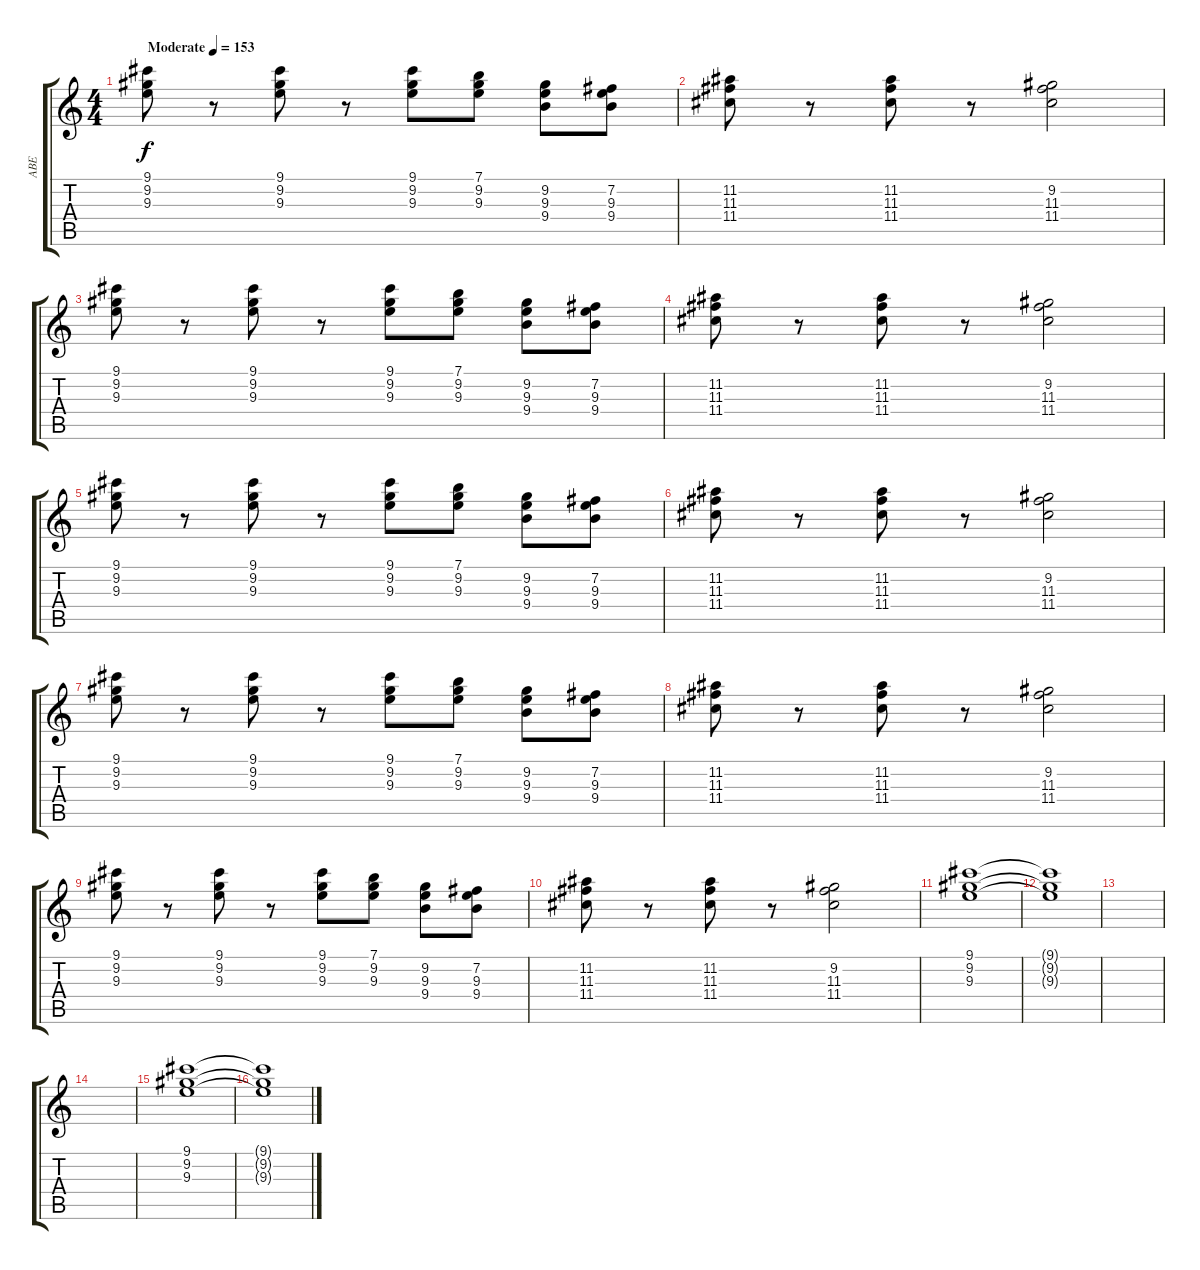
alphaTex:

\track ("ABE" "ABE") {instrument electricguitarclean}
\staff {score tabs}
\tuning (E4 B3 G3 D3 A2 E2) {hide}
\ts (4 4)
\tempo (153 "Moderate")
\clef g2
\ks c
(9.1 9.2 9.3).8{dy f instrument electricguitarclean} r.8 (9.1 9.2 9.3).8 r.8 (9.1 9.2 9.3).8 (7.1 9.2 9.3).8 (9.2 9.3 9.4).8 (7.2 9.3 9.4).8 |
(11.2 11.3 11.4).8 r.8 (11.2 11.3 11.4).8 r.8 (9.2 11.3 11.4).2 |
(9.1 9.2 9.3).8 r.8 (9.1 9.2 9.3).8 r.8 (9.1 9.2 9.3).8 (7.1 9.2 9.3).8 (9.2 9.3 9.4).8 (7.2 9.3 9.4).8 |
(11.2 11.3 11.4).8 r.8 (11.2 11.3 11.4).8 r.8 (9.2 11.3 11.4).2 |
(9.1 9.2 9.3).8 r.8 (9.1 9.2 9.3).8 r.8 (9.1 9.2 9.3).8 (7.1 9.2 9.3).8 (9.2 9.3 9.4).8 (7.2 9.3 9.4).8 |
(11.2 11.3 11.4).8 r.8 (11.2 11.3 11.4).8 r.8 (9.2 11.3 11.4).2 |
(9.1 9.2 9.3).8 r.8 (9.1 9.2 9.3).8 r.8 (9.1 9.2 9.3).8 (7.1 9.2 9.3).8 (9.2 9.3 9.4).8 (7.2 9.3 9.4).8 |
(11.2 11.3 11.4).8 r.8 (11.2 11.3 11.4).8 r.8 (9.2 11.3 11.4).2 |
(9.1 9.2 9.3).8 r.8 (9.1 9.2 9.3).8 r.8 (9.1 9.2 9.3).8 (7.1 9.2 9.3).8 (9.2 9.3 9.4).8 (7.2 9.3 9.4).8 |
(11.2 11.3 11.4).8 r.8 (11.2 11.3 11.4).8 r.8 (9.2 11.3 11.4).2 |
(9.1 9.2 9.3).1 |
(9.1{t} 9.2{t} 9.3{t}).1 |
|
|
(9.1 9.2 9.3).1 |
(9.1{t} 9.2{t} 9.3{t}).1
